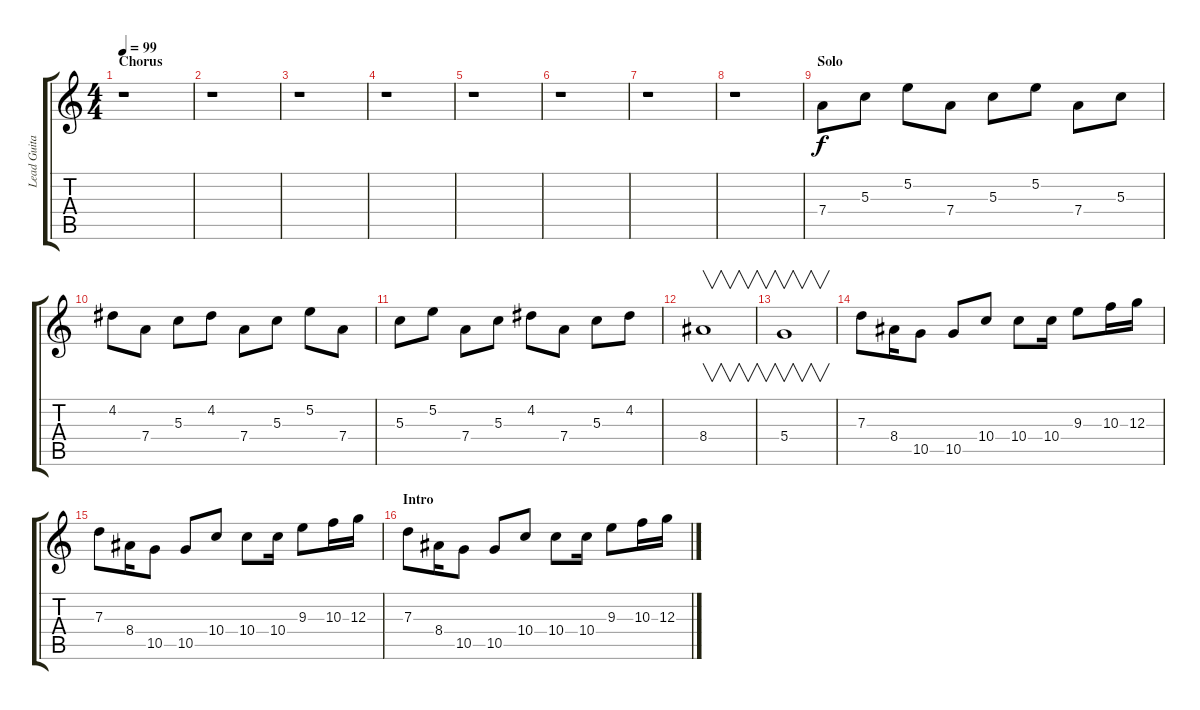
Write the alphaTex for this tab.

\track ("Lead Guitar" "Lead Guita") {instrument distortionguitar}
\staff {score tabs}
\tuning (E4 B3 G3 D3 A2 E2) {hide}
\ts (4 4)
\section ("" "Chorus")
\tempo 99
\clef g2
\ks c
r.1{dy f} |
r.1 |
r.1 |
r.1 |
r.1 |
r.1 |
r.1 |
r.1 |
\section ("" "Solo")
7.4.8 5.3.8 5.2.8 7.4.8 5.3.8 5.2.8 7.4.8 5.3.8 |
4.2.8 7.4.8 5.3.8 4.2.8 7.4.8 5.3.8 5.2.8 7.4.8 |
5.3.8 5.2.8 7.4.8 5.3.8 4.2.8 7.4.8 5.3.8 4.2.8 |
8.4.1{v} |
5.4.1{v} |
7.3.8 8.4.16 10.5.8 10.5.8 10.4.8 10.4.8 10.4.16 9.3.8 10.3.16 12.3.16 |
7.3.8 8.4.16 10.5.8 10.5.8 10.4.8 10.4.8 10.4.16 9.3.8 10.3.16 12.3.16 |
\section ("" "Intro")
7.3.8 8.4.16 10.5.8 10.5.8 10.4.8 10.4.8 10.4.16 9.3.8 10.3.16 12.3.16
